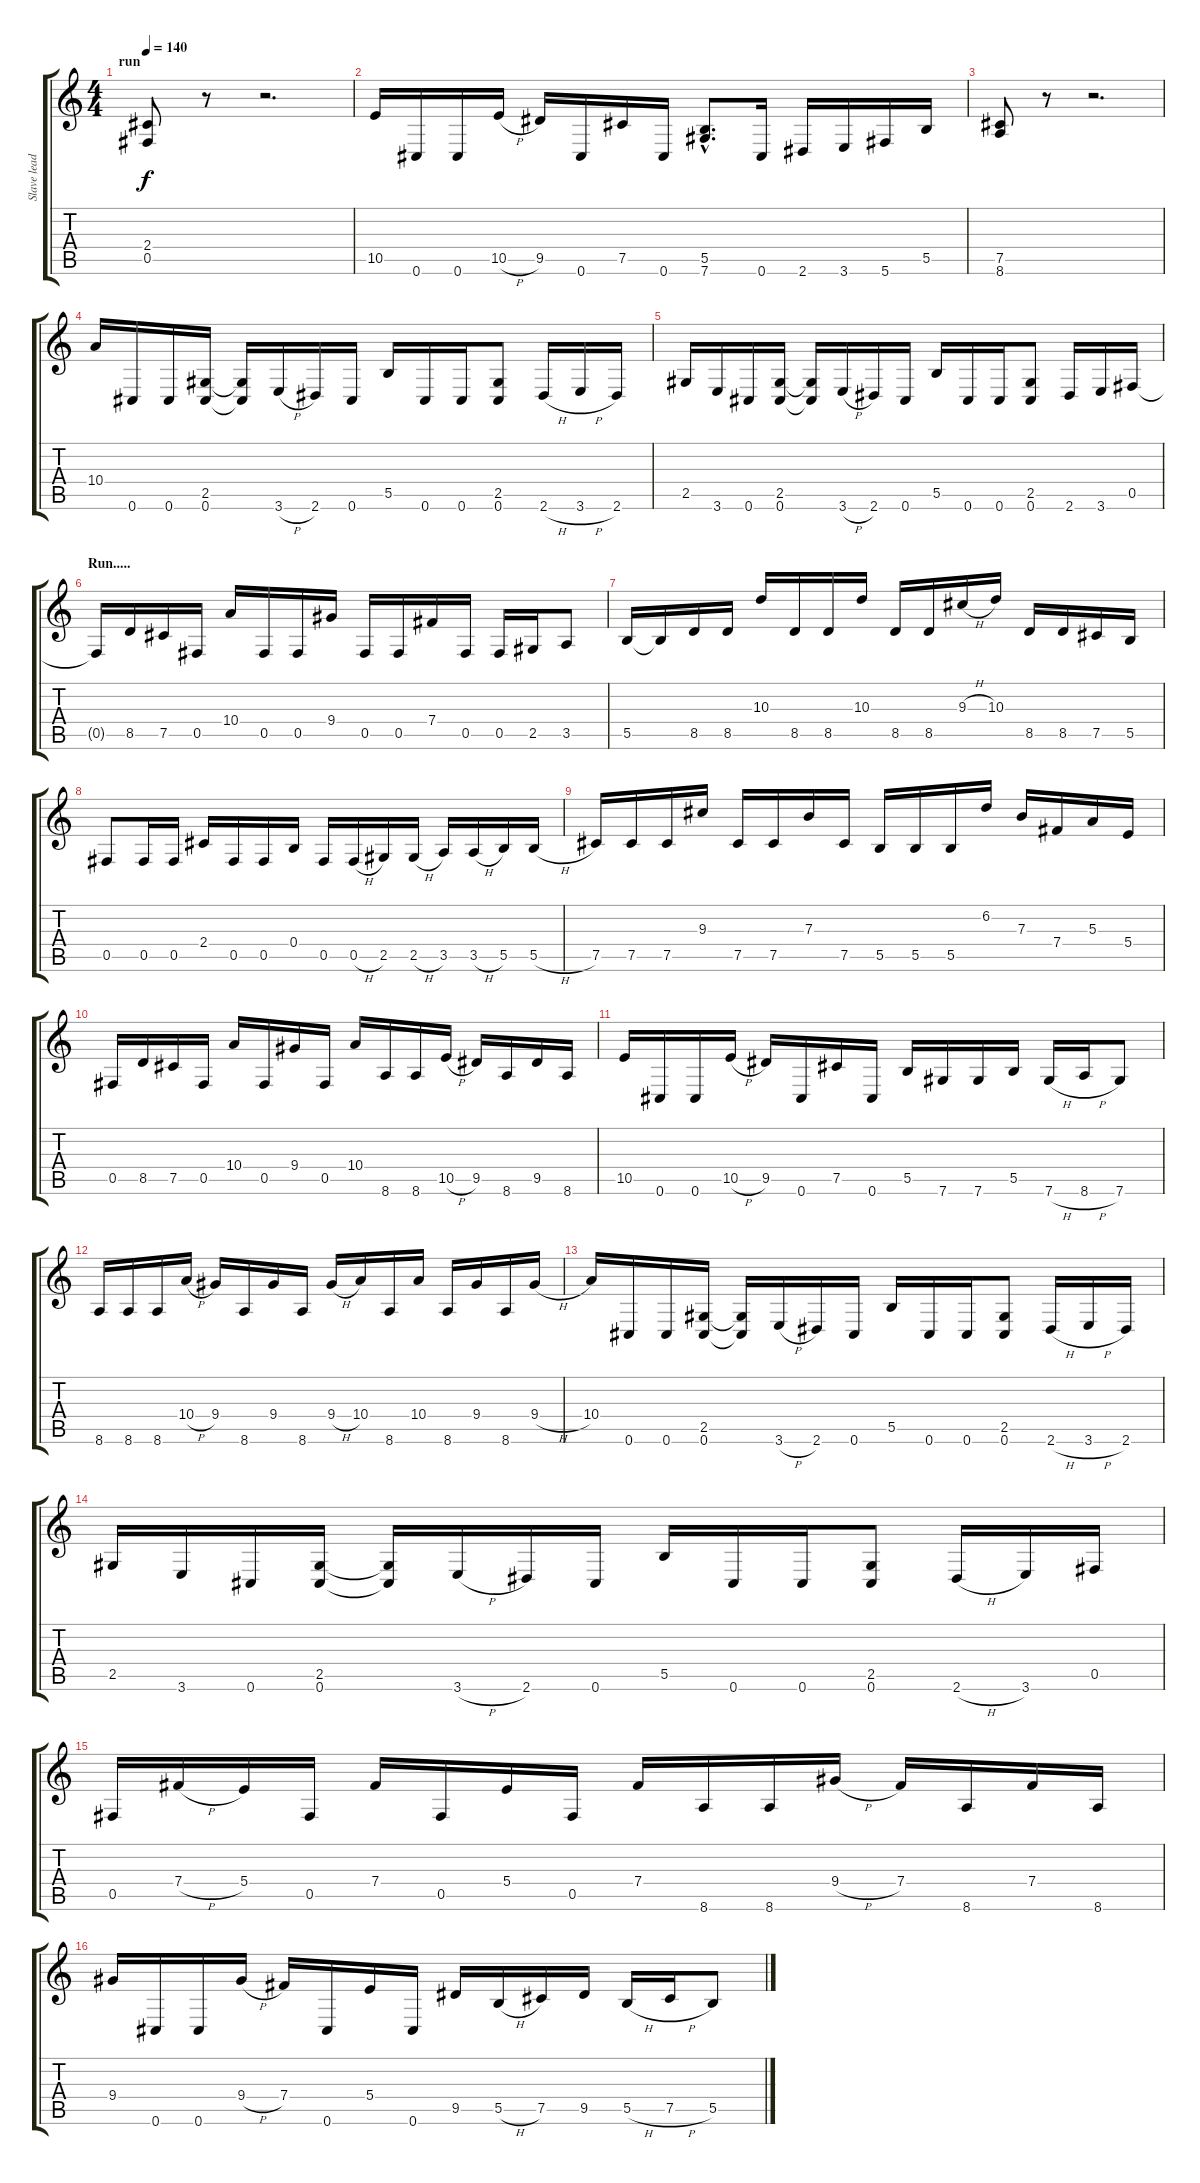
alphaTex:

\track ("Slave lead guitar(fred)" "Slave lead") {instrument distortionguitar}
\staff {score tabs}
\tuning (Db4 Ab3 E3 B2 Gb2 Db2) {hide}
\ts (4 4)
\section ("" "run")
\tempo 140
\clef g2
\ks c
(2.4 0.5).8{dy f} r.8 r.2{d} |
10.5.16 0.6.16 0.6.16 10.5{h}.16 9.5.16 0.6.16 7.5.16 0.6.16 (5.5{hac} 7.6{hac}).8{d} 0.6.16 2.6.16 3.6.16 5.6.16 5.5.16 |
(7.5 8.6).8 r.8 r.2{d} |
10.4.16 0.6.16 0.6.16 (2.5 0.6).16 (2.5{t} 0.6{t}).16 3.6{h}.16 2.6.16 0.6.16 5.5.16 0.6.16 0.6.16 (2.5 0.6).8 2.6{h}.16 3.6{h}.16 2.6.16 |
2.5.16 3.6.16 0.6.16 (2.5 0.6).16 (2.5{t} 0.6{t}).16 3.6{h}.16 2.6.16 0.6.16 5.5.16 0.6.16 0.6.16 (2.5 0.6).8 2.6.16 3.6.16 0.5.16 |
\section ("" "Run.....")
0.5{t}.16 8.5.16 7.5.16 0.5.16 10.4.16 0.5.16 0.5.16 9.4.16 0.5.16 0.5.16 7.4.16 0.5.16 0.5.16 2.5.16 3.5.8 |
5.5.16 5.5{t}.16 8.5.16 8.5.16 10.3.16 8.5.16 8.5.16 10.3.16 8.5.16 8.5.16 9.3{h}.16 10.3.16 8.5.16 8.5.16 7.5.16 5.5.16 |
0.5.8 0.5.16 0.5.16 2.4.16 0.5.16 0.5.16 0.4.16 0.5.16 0.5{h}.16 2.5.16 2.5{h}.16 3.5.16 3.5{h}.16 5.5.16 5.5{h}.16 |
7.5.16 7.5.16 7.5.16 9.3.16 7.5.16 7.5.16 7.3.16 7.5.16 5.5.16 5.5.16 5.5.16 6.2.16 7.3.16 7.4.16 5.3.16 5.4.16 |
0.5.16 8.5.16 7.5.16 0.5.16 10.4.16 0.5.16 9.4.16 0.5.16 10.4.16 8.6.16 8.6.16 10.5{h}.16 9.5.16 8.6.16 9.5.16 8.6.16 |
10.5.16 0.6.16 0.6.16 10.5{h}.16 9.5.16 0.6.16 7.5.16 0.6.16 5.5.16 7.6.16 7.6.16 5.5.16 7.6{h}.16 8.6{h}.16 7.6.8 |
8.6.16 8.6.16 8.6.16 10.4{h}.16 9.4.16 8.6.16 9.4.16 8.6.16 9.4{h}.16 10.4.16 8.6.16 10.4.16 8.6.16 9.4.16 8.6.16 9.4{h}.16 |
10.4.16 0.6.16 0.6.16 (2.5 0.6).16 (2.5{t} 0.6{t}).16 3.6{h}.16 2.6.16 0.6.16 5.5.16 0.6.16 0.6.16 (2.5 0.6).8 2.6{h}.16 3.6{h}.16 2.6.16 |
2.5.16 3.6.16 0.6.16 (2.5 0.6).16 (2.5{t} 0.6{t}).16 3.6{h}.16 2.6.16 0.6.16 5.5.16 0.6.16 0.6.16 (2.5 0.6).8 2.6{h}.16 3.6.16 0.5.16 |
0.5.16 7.4{h}.16 5.4.16 0.5.16 7.4.16 0.5.16 5.4.16 0.5.16 7.4.16 8.6.16 8.6.16 9.4{h}.16 7.4.16 8.6.16 7.4.16 8.6.16 |
9.4.16 0.6.16 0.6.16 9.4{h}.16 7.4.16 0.6.16 5.4.16 0.6.16 9.5.16 5.5{h}.16 7.5.16 9.5.16 5.5{h}.16 7.5{h}.16 5.5.8
